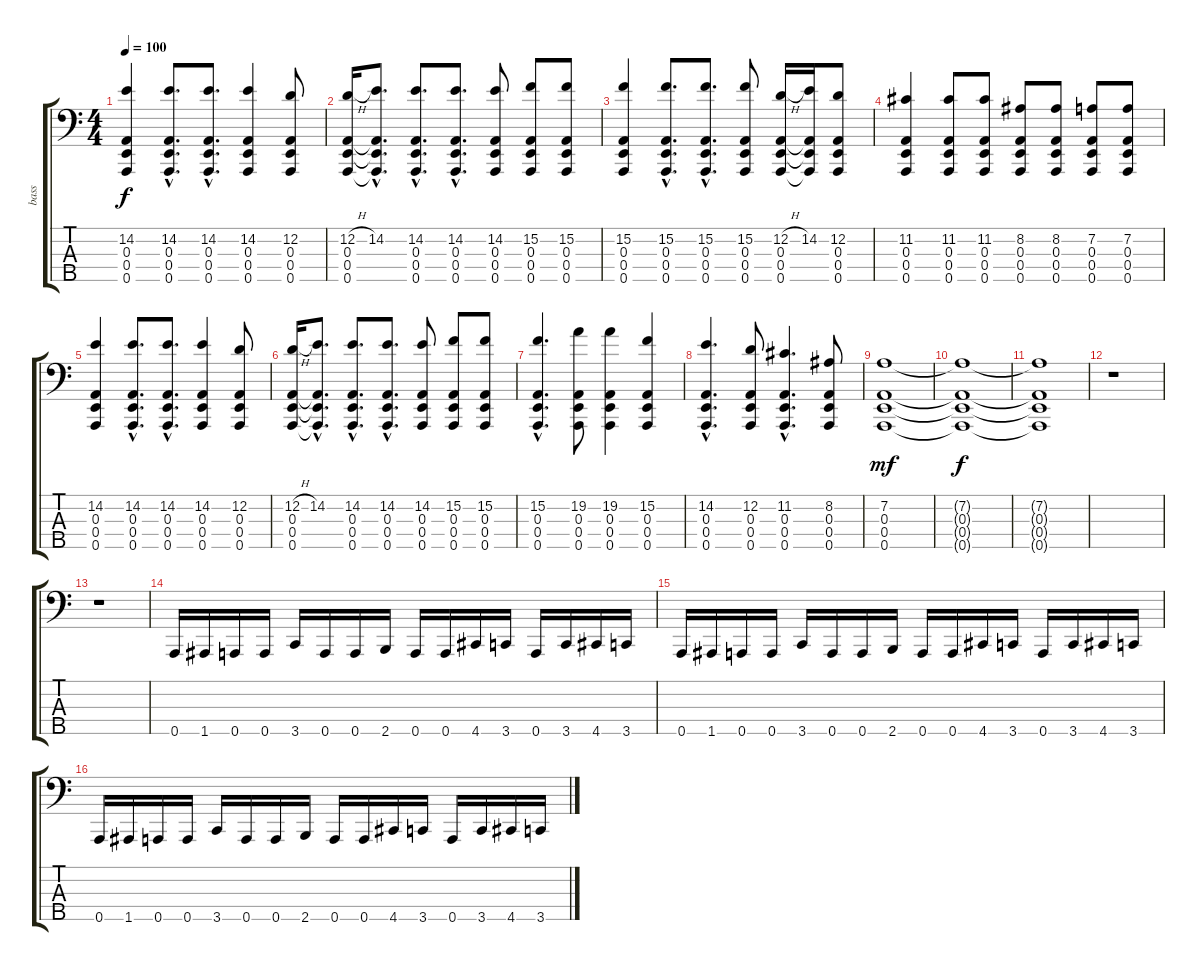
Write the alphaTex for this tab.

\track ("bass" "bass") {instrument electricbassfinger}
\staff {score tabs}
\tuning (G2 D2 A1 E1 A0) {hide}
\ts (4 4)
\tempo 100
\clef f4
\ks c
(14.2 0.3 0.4 0.5).4{dy f instrument stringensemble1} (14.2{hac} 0.3{hac} 0.4{hac} 0.5{hac}).8{d} (14.2{hac} 0.3{hac} 0.4{hac} 0.5{hac}).8{d} (14.2 0.3 0.4 0.5).4 (12.2 0.3 0.4 0.5).8 |
(12.2{h} 0.3 0.4 0.5).16 (14.2{hac} 0.3{hac t} 0.4{hac t} 0.5{hac t}).8{d} (14.2{hac} 0.3{hac} 0.4{hac} 0.5{hac}).8{d} (14.2{hac} 0.3{hac} 0.4{hac} 0.5{hac}).8{d} (14.2 0.3 0.4 0.5).8 (15.2 0.3 0.4 0.5).8 (15.2 0.3 0.4 0.5).8 |
(15.2 0.3 0.4 0.5).4 (15.2{hac} 0.3{hac} 0.4{hac} 0.5{hac}).8{d} (15.2{hac} 0.3{hac} 0.4{hac} 0.5{hac}).8{d} (15.2 0.3 0.4 0.5).8 (12.2{h} 0.3 0.4 0.5).16 (14.2 0.3{t} 0.4{t} 0.5{t}).16 (12.2 0.3 0.4 0.5).8 |
(11.2 0.3 0.4 0.5).4 (11.2 0.3 0.4 0.5).8 (11.2 0.3 0.4 0.5).8 (8.2 0.3 0.4 0.5).8 (8.2 0.3 0.4 0.5).8 (7.2 0.3 0.4 0.5).8 (7.2 0.3 0.4 0.5).8 |
(14.2 0.3 0.4 0.5).4{instrument stringensemble1} (14.2{hac} 0.3{hac} 0.4{hac} 0.5{hac}).8{d} (14.2{hac} 0.3{hac} 0.4{hac} 0.5{hac}).8{d} (14.2 0.3 0.4 0.5).4 (12.2 0.3 0.4 0.5).8 |
(12.2{h} 0.3 0.4 0.5).16 (14.2{hac} 0.3{hac t} 0.4{hac t} 0.5{hac t}).8{d} (14.2{hac} 0.3{hac} 0.4{hac} 0.5{hac}).8{d} (14.2{hac} 0.3{hac} 0.4{hac} 0.5{hac}).8{d} (14.2 0.3 0.4 0.5).8 (15.2 0.3 0.4 0.5).8 (15.2 0.3 0.4 0.5).8 |
(15.2{hac} 0.3{hac} 0.4{hac} 0.5{hac}).4{d} (19.2 0.3 0.4 0.5).8 (19.2 0.3 0.4 0.5).4 (15.2 0.3 0.4 0.5).4 |
(14.2{hac} 0.3{hac} 0.4{hac} 0.5{hac}).4{d} (12.2 0.3 0.4 0.5).8 (11.2{hac} 0.3{hac} 0.4{hac} 0.5{hac}).4{d} (8.2 0.3 0.4 0.5).8 |
(7.2 0.3 0.4 0.5).1{dy mf} |
(7.2{t} 0.3{t} 0.4{t} 0.5{t}).1{dy f volume 14} |
(7.2{t} 0.3{t} 0.4{t} 0.5{t}).1{volume 12} |
r.1 |
r.1 |
0.5.16{instrument electricbassfinger} 1.5.16 0.5.16 0.5.16 3.5.16 0.5.16 0.5.16 2.5.16 0.5.16 0.5.16 4.5.16 3.5.16 0.5.16 3.5.16 4.5.16 3.5.16 |
0.5.16 1.5.16 0.5.16 0.5.16 3.5.16 0.5.16 0.5.16 2.5.16 0.5.16 0.5.16 4.5.16 3.5.16 0.5.16 3.5.16 4.5.16 3.5.16 |
0.5.16{instrument electricbassfinger} 1.5.16 0.5.16 0.5.16 3.5.16 0.5.16 0.5.16 2.5.16 0.5.16 0.5.16 4.5.16 3.5.16 0.5.16 3.5.16 4.5.16 3.5.16
